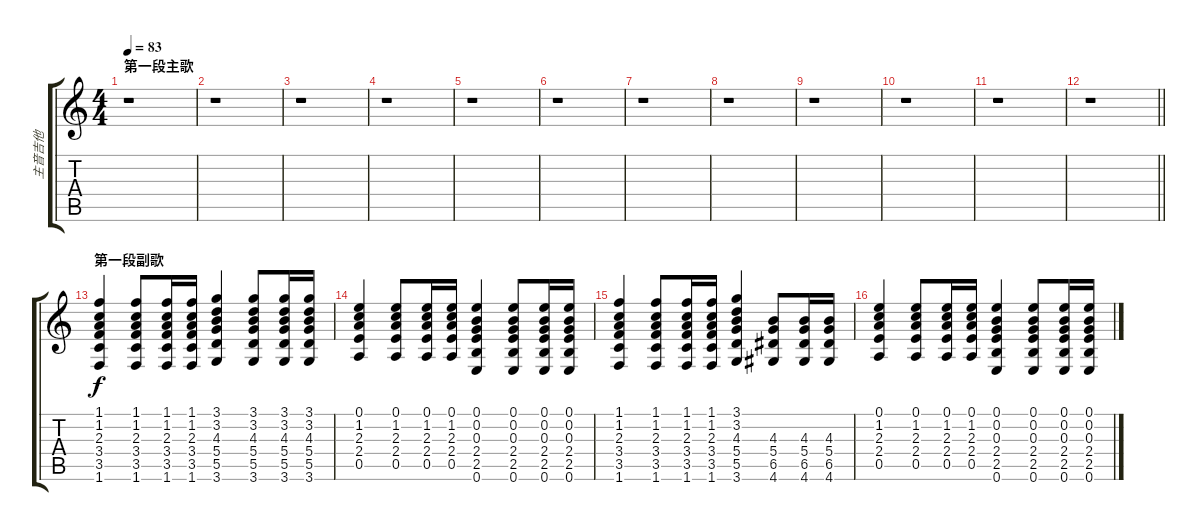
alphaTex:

\track ("主音吉他" "主音吉他") {mute instrument overdrivenguitar}
\staff {score tabs}
\tuning (E4 B3 G3 D3 A2 E2) {hide}
\ts (4 4)
\section ("" "第一段主歌")
\tempo 83
\clef g2
\ks c
r.1{dy f} |
r.1 |
r.1 |
r.1 |
r.1 |
r.1 |
r.1 |
r.1 |
r.1 |
r.1 |
r.1 |
\barLineRight lightlight
r.1 |
\section ("" "第一段副歌")
(1.1 1.2 2.3 3.4 3.5 1.6).4 (1.1 1.2 2.3 3.4 3.5 1.6).8 (1.1 1.2 2.3 3.4 3.5 1.6).16 (1.1 1.2 2.3 3.4 3.5 1.6).16 (3.1 3.2 4.3 5.4 5.5 3.6).4 (3.1 3.2 4.3 5.4 5.5 3.6).8 (3.1 3.2 4.3 5.4 5.5 3.6).16 (3.1 3.2 4.3 5.4 5.5 3.6).16 |
(0.1 1.2 2.3 2.4 0.5).4 (0.1 1.2 2.3 2.4 0.5).8 (0.1 1.2 2.3 2.4 0.5).16 (0.1 1.2 2.3 2.4 0.5).16 (0.1 0.2 0.3 2.4 2.5 0.6).4 (0.1 0.2 0.3 2.4 2.5 0.6).8 (0.1 0.2 0.3 2.4 2.5 0.6).16 (0.1 0.2 0.3 2.4 2.5 0.6).16 |
(1.1 1.2 2.3 3.4 3.5 1.6).4 (1.1 1.2 2.3 3.4 3.5 1.6).8 (1.1 1.2 2.3 3.4 3.5 1.6).16 (1.1 1.2 2.3 3.4 3.5 1.6).16 (3.1 3.2 4.3 5.4 5.5 3.6).4 (4.3 5.4 6.5 4.6).8 (4.3 5.4 6.5 4.6).16 (4.3 5.4 6.5 4.6).16 |
(0.1 1.2 2.3 2.4 0.5).4 (0.1 1.2 2.3 2.4 0.5).8 (0.1 1.2 2.3 2.4 0.5).16 (0.1 1.2 2.3 2.4 0.5).16 (0.1 0.2 0.3 2.4 2.5 0.6).4 (0.1 0.2 0.3 2.4 2.5 0.6).8 (0.1 0.2 0.3 2.4 2.5 0.6).16 (0.1 0.2 0.3 2.4 2.5 0.6).16
